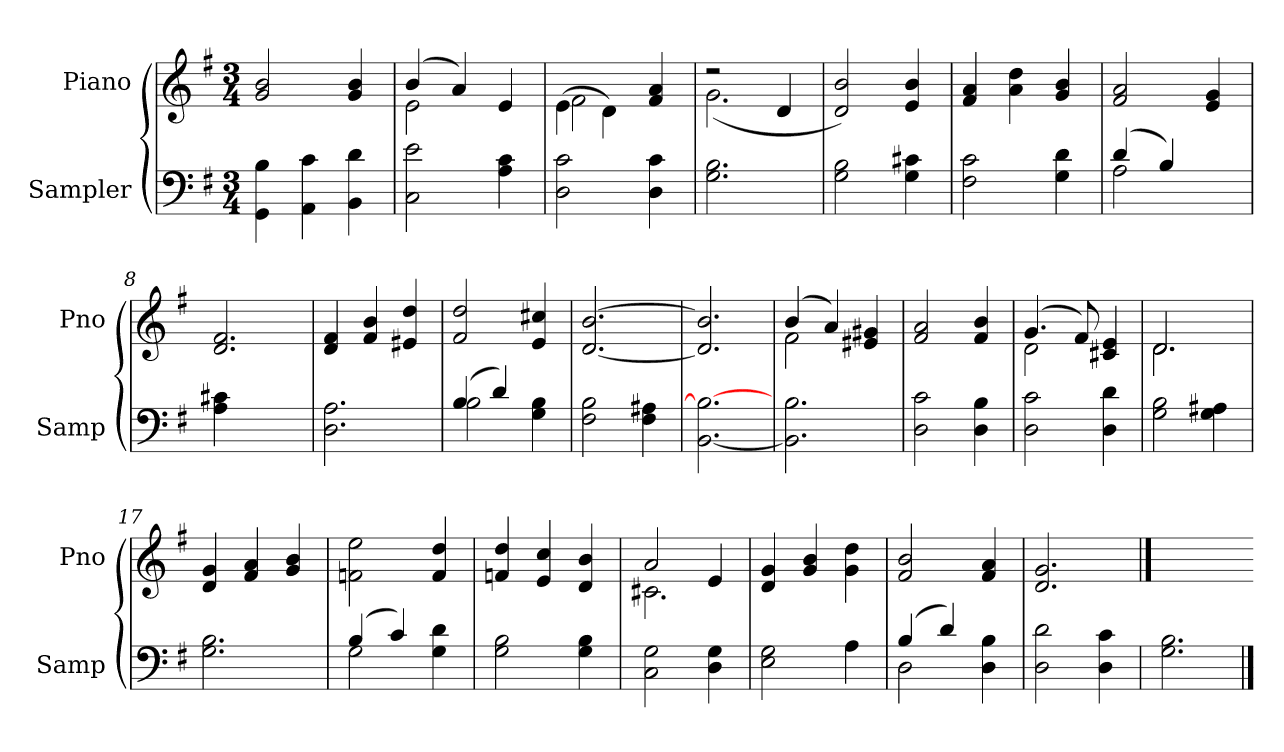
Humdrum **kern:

**kern	**kern
*part2	*part1
*staff2	*staff1
*I"Sampler	*I"Piano
*I'Samp	*I'Pno
*clefF4	*clefG2
*k[f#]	*k[f#]
*G:	*G:
*M3/4	*M3/4
=1	=1
4GG 4B	2g 2b
4AA 4c	.
4BB 4d	4g 4b
=2	=2
*	*^
2C 2e	(4b/	2e
.	4a/)	.
4A 4c	4e	4ryy
=3	=3	=3
2D 2c	(4e\	2f#
.	4d\)	.
4D 4c	4f# 4a	4ryy
=4	=4	=4
2.G 2.B	2r	(2.g
.	4d/	.
*	*v	*v
=5	=5
2G 2B	2d 2b)
4G 4c#X	4e 4b
=6	=6
2F# 2c	4f# 4a
.	4a 4dd
4G 4d	4g 4b
=7	=7
*^	*
(4d/	2A	2f# 2a
4B/)	.	.
4ryy	4ryy	4e 4g
*v	*v	*
=8	=8
4A 4c#X	2.d 2.f#
2ryy	.
=9	=9
2.D 2.A	4d 4f#
.	4f# 4b
.	4e#X 4dd
=10	=10
*^	*
(4B/	2B	2f# 2dd
4d/)	.	.
4G 4B	4ryy	4e 4cc#X
*v	*v	*
=11	=11
2F# 2B	[2.d [2.b
4F# 4A#X	.
=12	=12
[2.BB 2.B_	2.d] 2.b]
=13	=13
*	*^
2.BB] 2.B	(4b/	2f#
.	4a/)	.
.	4e#X 4g#X	4ryy
*	*v	*v
=14	=14
2D 2c	2f# 2a
4D 4B	4f# 4b
=15	=15
*	*^
2D 2c	(4.g/	2d
.	8f#/)	.
4D 4d	4c#X 4e	4ryy
=16	=16	=16
2G 2B	2.d/	2.d
4G 4A#X	.	.
*	*v	*v
=17	=17
2.G 2.B	4d 4g
.	4f# 4a
.	4g 4b
=18	=18
*^	*
(4B/	2G	2fn 2ee
4c/)	.	.
4G 4d	4ryy	4f 4dd
*v	*v	*
=19	=19
2G 2B	4fn 4dd
.	4e 4cc
4G 4B	4d 4b
=20	=20
*	*^
2C 2G	2a/	2.c#X
4D 4G	4e/	.
*	*v	*v
=21	=21
2E 2G	4d 4g
.	4g 4b
4A	4g 4dd
=22	=22
*^	*
(4B/	2D	2f# 2b
4d/)	.	.
4D 4B	4ryy	4f# 4a
*v	*v	*
=23	=23
2D 2d	2.d 2.g
4D 4c	.
=	==
2.G 2.B	2.ryy
==	=
*-	*-
